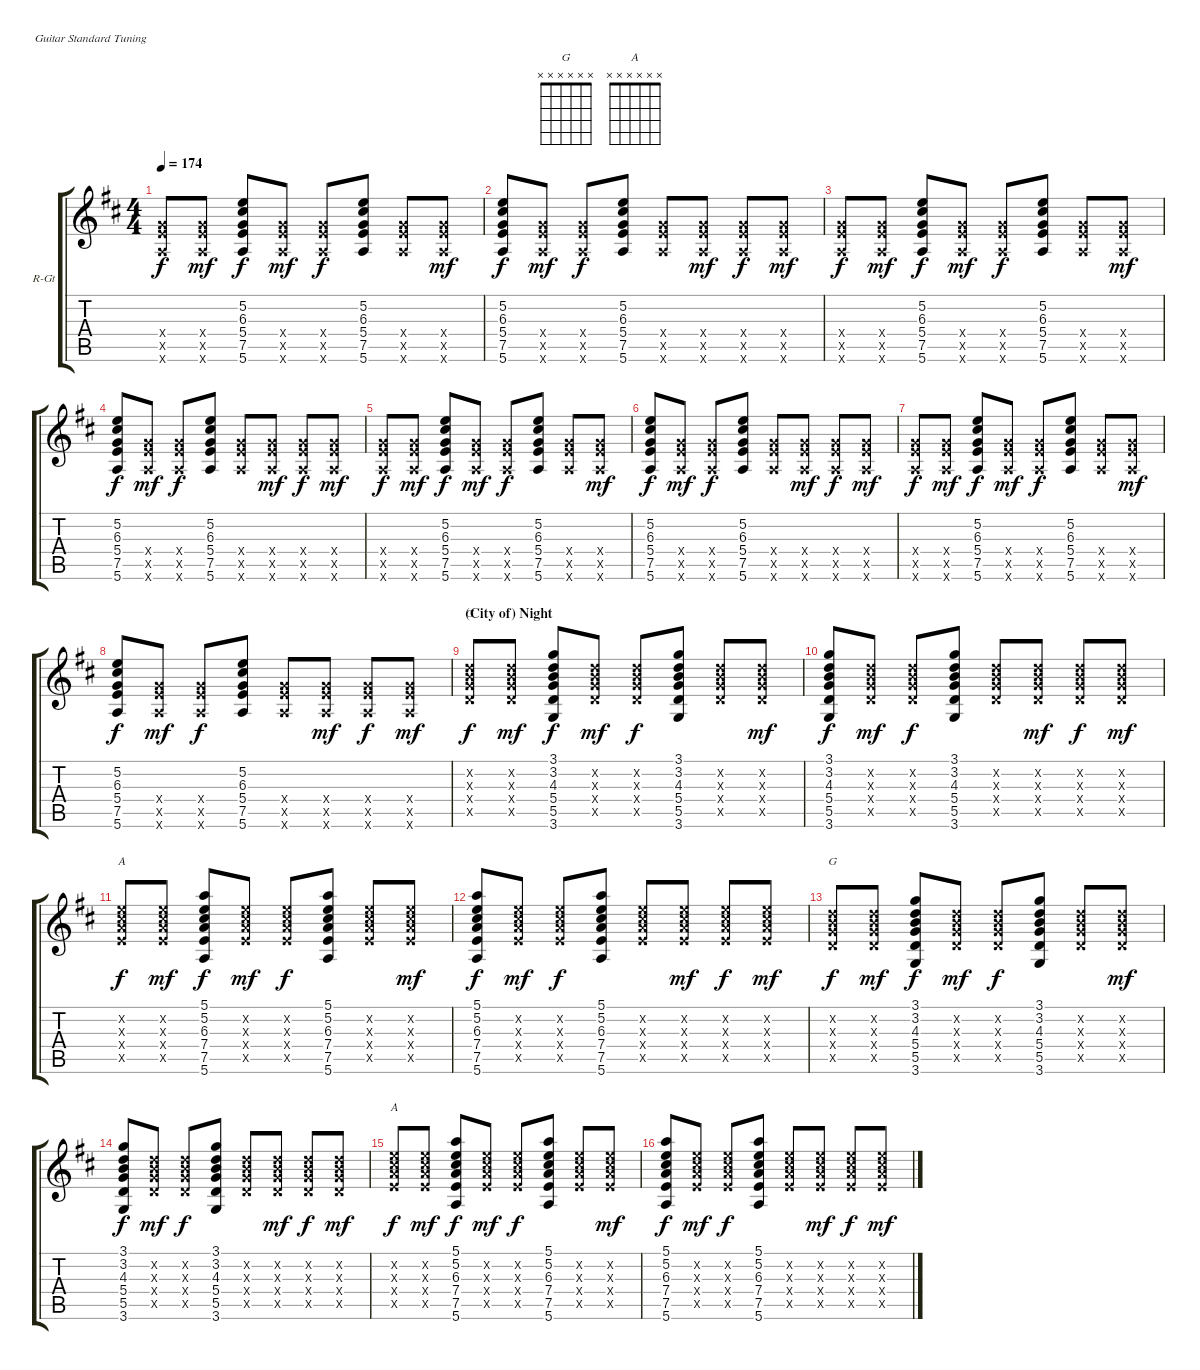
\bracketExtendMode groupsimilarinstruments
\firstSystemTrackNameOrientation horizontal
\otherSystemsTrackNameOrientation horizontal
\track ("Rhythm Guitar" "R-Gt") {instrument electricguitarclean}
\staff {score tabs}
\tuning (E4 B3 G3 D3 A2 E2)
\chord ("G" x x x x x x)
\chord ("A" x x x x x x)
\ts (4 4)
\tempo 174
\clef g2
\scale
0.333333
\ks d
(5.4{x} 7.5{x} 5.6{x}).8{dy f} (5.4{x} 7.5{x} 5.6{x}).8{dy mf} (5.2 6.3 5.4 7.5 5.6).8{dy f} (5.4{x} 7.5{x} 5.6{x}).8{dy mf} (5.4{x} 7.5{x} 5.6{x}).8{dy f} (5.2 6.3 5.4 7.5 5.6).8 (5.4{x} 7.5{x} 5.6{x}).8 (5.4{x} 7.5{x} 5.6{x}).8{dy mf} |
\scale
0.333333 (5.2 6.3 5.4 7.5 5.6).8{dy f} (5.4{x} 7.5{x} 5.6{x}).8{dy mf} (5.4{x} 7.5{x} 5.6{x}).8{dy f} (5.2 6.3 5.4 7.5 5.6).8 (5.4{x} 7.5{x} 5.6{x}).8 (5.4{x} 7.5{x} 5.6{x}).8{dy mf} (5.4{x} 7.5{x} 5.6{x}).8{dy f} (5.4{x} 7.5{x} 5.6{x}).8{dy mf} |
\scale
0.333333 (5.4{x} 7.5{x} 5.6{x}).8{dy f} (5.4{x} 7.5{x} 5.6{x}).8{dy mf} (5.2 6.3 5.4 7.5 5.6).8{dy f} (5.4{x} 7.5{x} 5.6{x}).8{dy mf} (5.4{x} 7.5{x} 5.6{x}).8{dy f} (5.2 6.3 5.4 7.5 5.6).8 (5.4{x} 7.5{x} 5.6{x}).8 (5.4{x} 7.5{x} 5.6{x}).8{dy mf} |
\scale
0.333333 (5.2 6.3 5.4 7.5 5.6).8{dy f} (5.4{x} 7.5{x} 5.6{x}).8{dy mf} (5.4{x} 7.5{x} 5.6{x}).8{dy f} (5.2 6.3 5.4 7.5 5.6).8 (5.4{x} 7.5{x} 5.6{x}).8 (5.4{x} 7.5{x} 5.6{x}).8{dy mf} (5.4{x} 7.5{x} 5.6{x}).8{dy f} (5.4{x} 7.5{x} 5.6{x}).8{dy mf} |
\scale
0.333333 (5.4{x} 7.5{x} 5.6{x}).8{dy f} (5.4{x} 7.5{x} 5.6{x}).8{dy mf} (5.2 6.3 5.4 7.5 5.6).8{dy f} (5.4{x} 7.5{x} 5.6{x}).8{dy mf} (5.4{x} 7.5{x} 5.6{x}).8{dy f} (5.2 6.3 5.4 7.5 5.6).8 (5.4{x} 7.5{x} 5.6{x}).8 (5.4{x} 7.5{x} 5.6{x}).8{dy mf} |
\scale
0.333333 (5.2 6.3 5.4 7.5 5.6).8{dy f} (5.4{x} 7.5{x} 5.6{x}).8{dy mf} (5.4{x} 7.5{x} 5.6{x}).8{dy f} (5.2 6.3 5.4 7.5 5.6).8 (5.4{x} 7.5{x} 5.6{x}).8 (5.4{x} 7.5{x} 5.6{x}).8{dy mf} (5.4{x} 7.5{x} 5.6{x}).8{dy f} (5.4{x} 7.5{x} 5.6{x}).8{dy mf} |
\scale
0.333333 (5.4{x} 7.5{x} 5.6{x}).8{dy f} (5.4{x} 7.5{x} 5.6{x}).8{dy mf} (5.2 6.3 5.4 7.5 5.6).8{dy f} (5.4{x} 7.5{x} 5.6{x}).8{dy mf} (5.4{x} 7.5{x} 5.6{x}).8{dy f} (5.2 6.3 5.4 7.5 5.6).8 (5.4{x} 7.5{x} 5.6{x}).8 (5.4{x} 7.5{x} 5.6{x}).8{dy mf} |
\scale
0.333333 (5.2 6.3 5.4 7.5 5.6).8{dy f} (5.4{x} 7.5{x} 5.6{x}).8{dy mf} (5.4{x} 7.5{x} 5.6{x}).8{dy f} (5.2 6.3 5.4 7.5 5.6).8 (5.4{x} 7.5{x} 5.6{x}).8 (5.4{x} 7.5{x} 5.6{x}).8{dy mf} (5.4{x} 7.5{x} 5.6{x}).8{dy f} (5.4{x} 7.5{x} 5.6{x}).8{dy mf} |
\section ("" "(City of) Night")
\scale
0.333333 (3.2{x} 4.3{x} 5.4{x} 5.5{x}).8{ch "G" dy f} (3.2{x} 4.3{x} 5.4{x} 5.5{x}).8{dy mf} (3.1 3.2 4.3 5.4 5.5 3.6).8{dy f} (3.2{x} 4.3{x} 5.4{x} 5.5{x}).8{dy mf} (3.2{x} 4.3{x} 5.4{x} 5.5{x}).8{dy f} (3.1 3.2 4.3 5.4 5.5 3.6).8 (3.2{x} 4.3{x} 5.4{x} 5.5{x}).8 (3.2{x} 4.3{x} 5.4{x} 5.5{x}).8{dy mf} |
\scale
0.333333 (3.1 3.2 4.3 5.4 5.5 3.6).8{dy f} (3.2{x} 4.3{x} 5.4{x} 5.5{x}).8{dy mf} (3.2{x} 4.3{x} 5.4{x} 5.5{x}).8{dy f} (3.1 3.2 4.3 5.4 5.5 3.6).8 (3.2{x} 4.3{x} 5.4{x} 5.5{x}).8 (3.2{x} 4.3{x} 5.4{x} 5.5{x}).8{dy mf} (3.2{x} 4.3{x} 5.4{x} 5.5{x}).8{dy f} (3.2{x} 4.3{x} 5.4{x} 5.5{x}).8{dy mf} |
\scale
0.333333 (5.2{x} 6.3{x} 7.4{x} 7.5{x}).8{ch "A" dy f} (5.2{x} 6.3{x} 7.4{x} 7.5{x}).8{dy mf} (5.1 5.2 6.3 7.4 7.5 5.6).8{dy f} (5.2{x} 6.3{x} 7.4{x} 7.5{x}).8{dy mf} (5.2{x} 6.3{x} 7.4{x} 7.5{x}).8{dy f} (5.1 5.2 6.3 7.4 7.5 5.6).8 (5.2{x} 6.3{x} 7.4{x} 7.5{x}).8 (5.2{x} 6.3{x} 7.4{x} 7.5{x}).8{dy mf} |
\scale
0.333333 (5.1 5.2 6.3 7.4 7.5 5.6).8{dy f} (5.2{x} 6.3{x} 7.4{x} 7.5{x}).8{dy mf} (5.2{x} 6.3{x} 7.4{x} 7.5{x}).8{dy f} (5.1 5.2 6.3 7.4 7.5 5.6).8 (5.2{x} 6.3{x} 7.4{x} 7.5{x}).8 (5.2{x} 6.3{x} 7.4{x} 7.5{x}).8{dy mf} (5.2{x} 6.3{x} 7.4{x} 7.5{x}).8{dy f} (5.2{x} 6.3{x} 7.4{x} 7.5{x}).8{dy mf} |
\scale
0.333333 (3.2{x} 4.3{x} 5.4{x} 5.5{x}).8{ch "G" dy f} (3.2{x} 4.3{x} 5.4{x} 5.5{x}).8{dy mf} (3.1 3.2 4.3 5.4 5.5 3.6).8{dy f} (3.2{x} 4.3{x} 5.4{x} 5.5{x}).8{dy mf} (3.2{x} 4.3{x} 5.4{x} 5.5{x}).8{dy f} (3.1 3.2 4.3 5.4 5.5 3.6).8 (3.2{x} 4.3{x} 5.4{x} 5.5{x}).8 (3.2{x} 4.3{x} 5.4{x} 5.5{x}).8{dy mf} |
\scale
0.333333 (3.1 3.2 4.3 5.4 5.5 3.6).8{dy f} (3.2{x} 4.3{x} 5.4{x} 5.5{x}).8{dy mf} (3.2{x} 4.3{x} 5.4{x} 5.5{x}).8{dy f} (3.1 3.2 4.3 5.4 5.5 3.6).8 (3.2{x} 4.3{x} 5.4{x} 5.5{x}).8 (3.2{x} 4.3{x} 5.4{x} 5.5{x}).8{dy mf} (3.2{x} 4.3{x} 5.4{x} 5.5{x}).8{dy f} (3.2{x} 4.3{x} 5.4{x} 5.5{x}).8{dy mf} |
\scale
0.333333 (5.2{x} 6.3{x} 7.4{x} 7.5{x}).8{ch "A" dy f} (5.2{x} 6.3{x} 7.4{x} 7.5{x}).8{dy mf} (5.1 5.2 6.3 7.4 7.5 5.6).8{dy f} (5.2{x} 6.3{x} 7.4{x} 7.5{x}).8{dy mf} (5.2{x} 6.3{x} 7.4{x} 7.5{x}).8{dy f} (5.1 5.2 6.3 7.4 7.5 5.6).8 (5.2{x} 6.3{x} 7.4{x} 7.5{x}).8 (5.2{x} 6.3{x} 7.4{x} 7.5{x}).8{dy mf} |
\scale
0.333333 (5.1 5.2 6.3 7.4 7.5 5.6).8{dy f} (5.2{x} 6.3{x} 7.4{x} 7.5{x}).8{dy mf} (5.2{x} 6.3{x} 7.4{x} 7.5{x}).8{dy f} (5.1 5.2 6.3 7.4 7.5 5.6).8 (5.2{x} 6.3{x} 7.4{x} 7.5{x}).8 (5.2{x} 6.3{x} 7.4{x} 7.5{x}).8{dy mf} (5.2{x} 6.3{x} 7.4{x} 7.5{x}).8{dy f} (5.2{x} 6.3{x} 7.4{x} 7.5{x}).8{dy mf}
